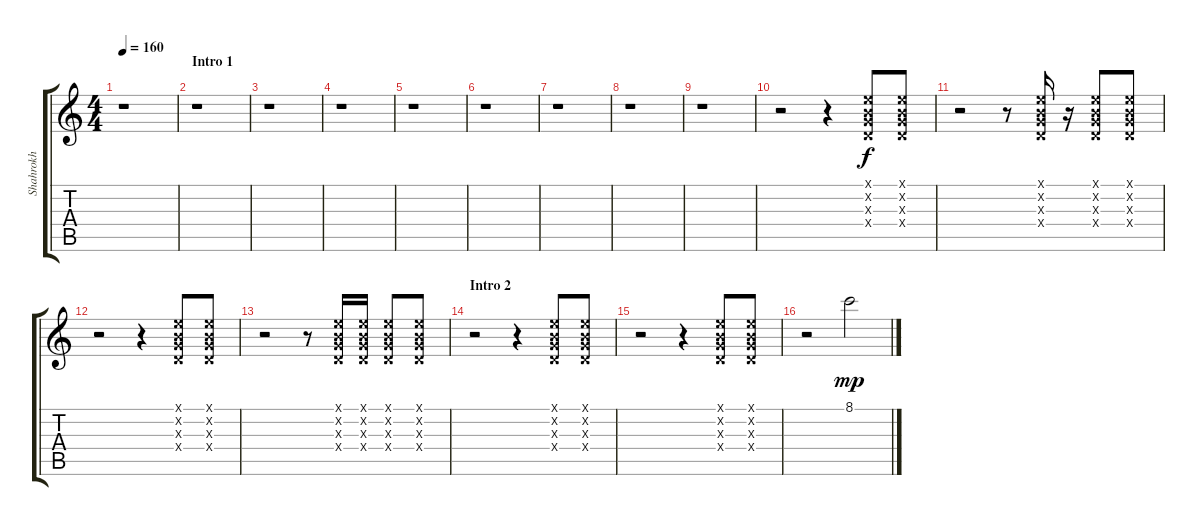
\track ("Shahrokh" "Shahrokh") {instrument overdrivenguitar}
\staff {score tabs}
\tuning (E4 B3 G3 D3 A2 E2) {hide}
\ts (4 4)
\tempo 160
\clef g2
\ks c
r.1{dy f instrument overdrivenguitar} |
\section ("" "Intro 1")
r.1 |
r.1 |
r.1 |
r.1 |
r.1 |
r.1 |
r.1 |
r.1 |
r.2{volume 16 balance 0} r.4 (0.1{x} 0.2{x} 0.3{x} 0.4{x}).8 (0.1{x} 0.2{x} 0.3{x} 0.4{x}).8 |
r.2{volume 16 balance 16} r.8 (0.1{x} 0.2{x} 0.3{x} 0.4{x}).16 r.16 (0.1{x} 0.2{x} 0.3{x} 0.4{x}).8 (0.1{x} 0.2{x} 0.3{x} 0.4{x}).8 |
r.2{volume 16 balance 0} r.4 (0.1{x} 0.2{x} 0.3{x} 0.4{x}).8 (0.1{x} 0.2{x} 0.3{x} 0.4{x}).8 |
r.2{volume 16 balance 16} r.8 (0.1{x} 0.2{x} 0.3{x} 0.4{x}).16 (0.1{x} 0.2{x} 0.3{x} 0.4{x}).16 (0.1{x} 0.2{x} 0.3{x} 0.4{x}).8 (0.1{x} 0.2{x} 0.3{x} 0.4{x}).8 |
\section ("" "Intro 2")
r.2{balance 0} r.4 (0.1{x} 0.2{x} 0.3{x} 0.4{x}).8 (0.1{x} 0.2{x} 0.3{x} 0.4{x}).8 |
r.2{balance 16} r.4 (0.1{x} 0.2{x} 0.3{x} 0.4{x}).8 (0.1{x} 0.2{x} 0.3{x} 0.4{x}).8 |
r.2{balance 8} 8.1{ss}.2{dy mp}
